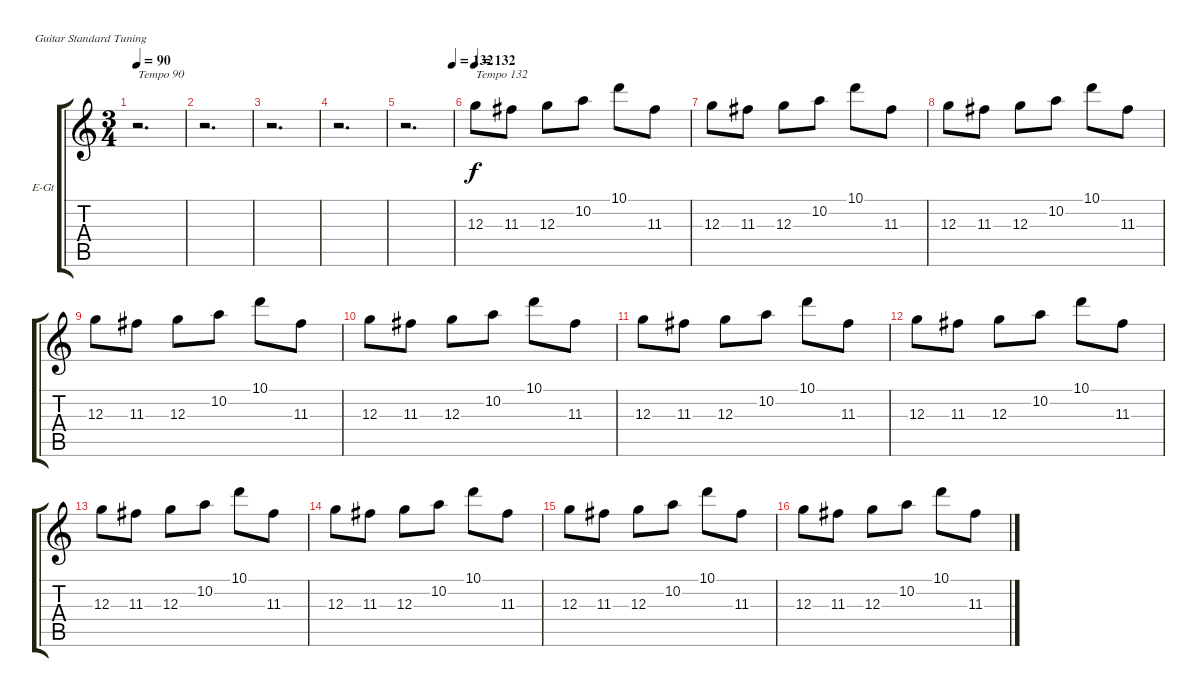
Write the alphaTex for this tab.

\bracketExtendMode groupsimilarinstruments
\firstSystemTrackNameOrientation horizontal
\otherSystemsTrackNameOrientation horizontal
\track ("Edge" "E-Gt") {instrument electricguitarclean}
\staff {score tabs}
\tuning (E4 B3 G3 D3 A2 E2)
\ts (3 4)
\tempo 90
\clef g2
\ks c
r.2{d txt "Tempo 90" dy f instrument electricguitarclean} |
r.2{d} |
r.2{d} |
r.2{d} |
\tempo (132 1)
r.2{d} |
\tempo 132
12.3.8{txt "Tempo 132"} 11.3.8 12.3.8 10.2.8 10.1.8 11.3.8 |
12.3.8 11.3.8 12.3.8 10.2.8 10.1.8 11.3.8 |
12.3.8 11.3.8 12.3.8 10.2.8 10.1.8 11.3.8 |
12.3.8 11.3.8 12.3.8 10.2.8 10.1.8 11.3.8 |
12.3.8 11.3.8 12.3.8 10.2.8 10.1.8 11.3.8 |
12.3.8 11.3.8 12.3.8 10.2.8 10.1.8 11.3.8 |
12.3.8 11.3.8 12.3.8 10.2.8 10.1.8 11.3.8 |
12.3.8 11.3.8 12.3.8 10.2.8 10.1.8 11.3.8 |
12.3.8 11.3.8 12.3.8 10.2.8 10.1.8 11.3.8 |
12.3.8 11.3.8 12.3.8 10.2.8 10.1.8 11.3.8 |
12.3.8 11.3.8 12.3.8 10.2.8 10.1.8 11.3.8
